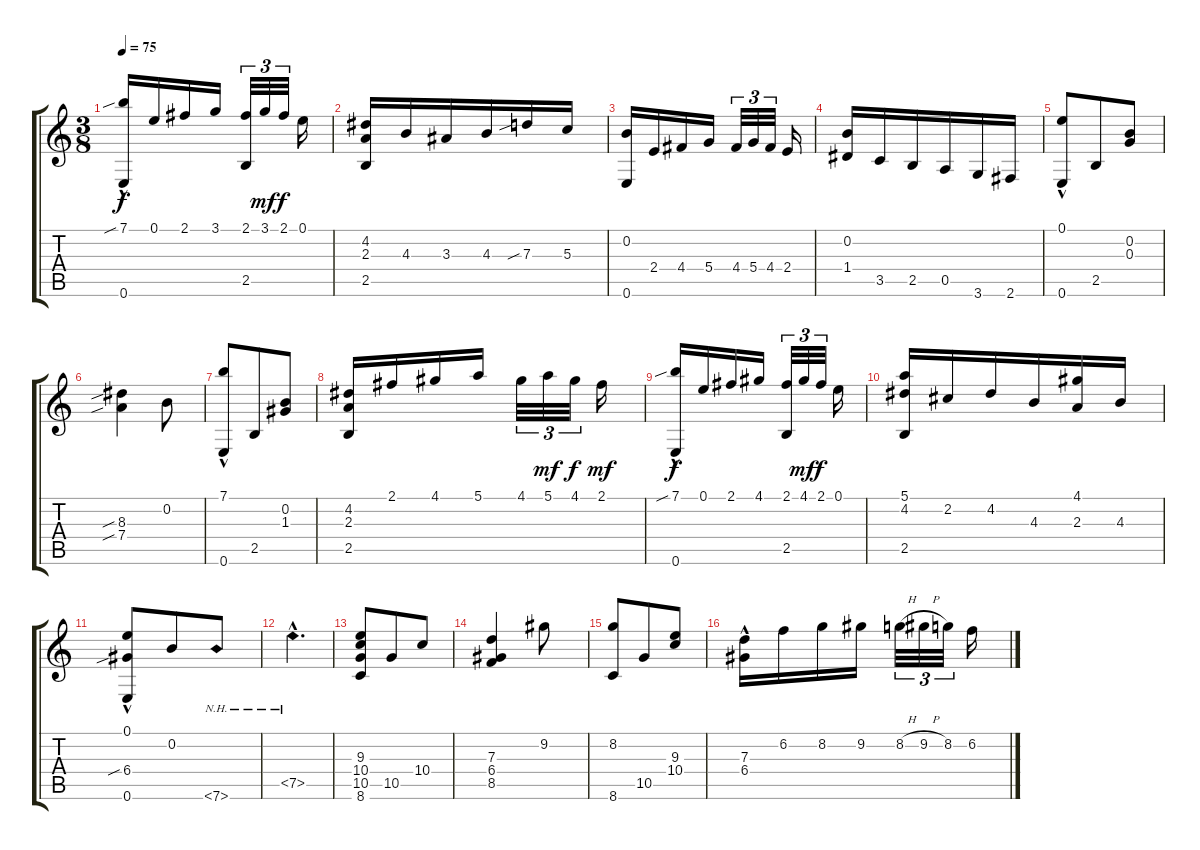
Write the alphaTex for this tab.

\track "" {instrument acousticguitarnylon}
\staff {score tabs}
\tuning (E4 B3 G3 D3 A2 E2) {hide}
\ts (3 8)
\tempo 75
\clef g2
\ks c
(7.1{sib} 0.6{hac}).16{dy f} 0.1.16 2.1.16 3.1.16 (2.1 2.5).32{tu (3 2)} 3.1.32{tu (3 2) dy mf} 2.1.32{tu (3 2) dy f} 0.1.16 |
(4.2 2.3 2.5).16 4.3.16 3.3.16 4.3.16 7.3{sib}.16 5.3.16 |
(0.2 0.6).16 2.4.16 4.4.16 5.4.16 4.4.32{tu (3 2)} 5.4.32{tu (3 2)} 4.4.32{tu (3 2)} 2.4.16 |
(0.2 1.4).16 3.5.16 2.5.16 0.5.16 3.6.16 2.6.16 |
(0.1{hac} 0.6).8 2.5.8 (0.2 0.3).8 |
(8.3{sib} 7.4{sib}).4 0.2.8 |
(7.1{hac} 0.6).8 2.5.8 (0.2 1.3).8 |
(4.2 2.3 2.5).16 2.1.16 4.1.16 5.1.16 4.1.32{tu (3 2)} 5.1.32{tu (3 2) dy mf} 4.1.32{tu (3 2) dy f} 2.1.16{dy mf} |
(7.1{sib} 0.6{hac}).16{dy f} 0.1.16 2.1.16 4.1.16 (2.1 2.5).32{tu (3 2)} 4.1.32{tu (3 2) dy mf} 2.1.32{tu (3 2) dy f} 0.1.16 |
(5.1 4.2 2.5).16 2.2.16 4.2.16 4.3.16 (4.1 2.3).16 4.3.16 |
(0.1{hac} 6.4{sib} 0.6{hac}).8 0.2.8 7.6{nh}.8 |
7.5{nh hac}.4{d} |
(9.3 10.4 10.5 8.6).8 10.5.8 10.4.8 |
(7.3 6.4 8.5).4 9.2.8 |
(8.2 8.6).8 10.5.8 (9.3 10.4).8 |
(7.3{hac} 6.4).16 6.2.16 8.2.16 9.2.16 8.2{h}.32{tu (3 2)} 9.2{h}.32{tu (3 2)} 8.2.32{tu (3 2)} 6.2.16
